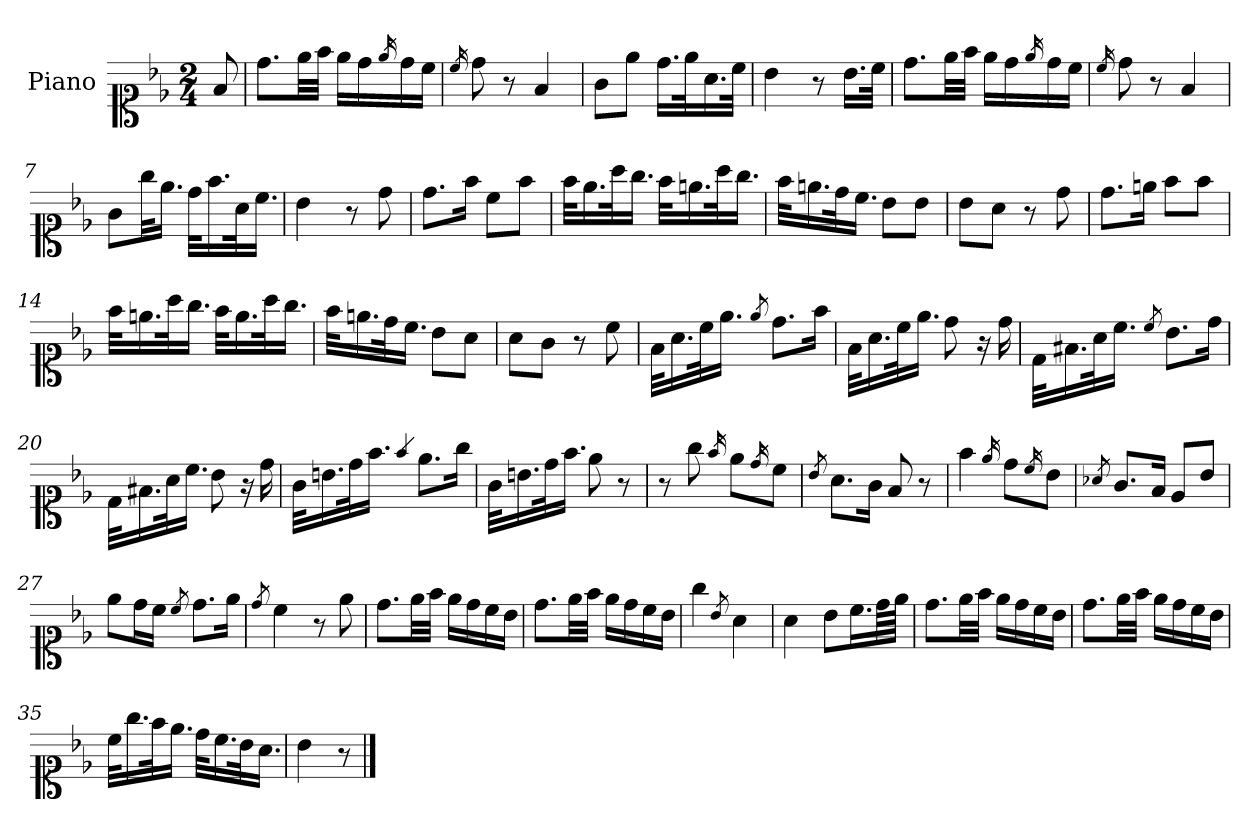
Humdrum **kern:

**kern
*part1
*staff1
*I"Piano
*I'Pno.
*clefC1
*k[b-e-]
*M2/4
=
8f/
=1
8.dd\L
32ee-\LL
32ff\JJJ
16ee-\LL
16dd\
16qee-/
16dd\
16cc\JJ
=2
16qcc/
8dd\
8r
4f/
=3
8g\L
8ee-\J
16.dd\LL
32ee-\K
16.a\
32cc\JJk
=4
4b-\
8r
16.b-\LL
32cc\JJk
=5
8.dd\L
32ee-\LL
32ff\JJJ
16ee-\LL
16dd\
16qee-/
16dd\
16cc\JJ
!!LO:LB:g=z
=6
16qcc/
8dd\
8r
4f/
=7
8g\L
32gg\KL
16.ee-\JJ
32dd\KLL
16.ff\
32a\K
16.cc\JJ
=8
4b-\
8r
8dd\
=9
8.dd\L
16ff\Jk
8cc\L
8ff\J
=10
32ff\KLL
16.ee-\
32aa\K
16.gg\JJ
32ff\KLL
16.een\
32aa\K
16.gg\JJ
!!LO:LB:g=z
=11
32ff\KLL
16.een\
32dd\K
16.cc\JJ
8b-\L
8b-\J
=12
8b-\L
8a\J
8r
8dd\
=13
8.dd\L
16een\Jk
8ff\L
8ff\J
=14
32ff\KLL
16.een\
32aa\K
16.gg\JJ
32ff\KLL
16.ee\
32aa\K
16.gg\JJ
=15
32ff\KLL
16.een\
32dd\K
16.cc\JJ
8b-\L
8a\J
!!LO:LB:g=z
=16
8a\L
8g\J
8r
8cc\
=17
32f\KLL
16.a\
32cc\K
16.ee-\JJ
8qee-/
8.dd\L
16ff\Jk
=18
32f\KLL
16.a\
32cc\K
16.ee-\JJ
8dd\
16r
16dd\
=19
32d\KLL
16.f#X\
32a\K
16.cc\JJ
8qcc/
8.b-\L
16dd\Jk
!!LO:LB:g=z
=20
32d\KLL
16.f#X\
32a\K
16.cc\JJ
8b-\
16r
16dd\
=21
32g\KLL
16.bn\
32dd\K
16.ff\JJ
4qff/
8.ee-\L
16gg\Jk
=22
32g\KLL
16.bn\
32dd\K
16.ff\JJ
8ee-\
8r
=23
8r
8gg\
16qff/
8ee-\L
16qdd/
8cc\J
=24
8qb-/
8.a\L
16g\Jk
8f/
8r
!!LO:LB:g=z
=25
4ff\
16qee-/
8dd\L
16qcc/
8b-\J
=26
8qa-X/
8.g/L
16f/Jk
8e-/L
8b-/J
=27
8ee-\L
16dd\L
16cc\JJ
8qcc/
8.dd\L
16ee-\Jk
=28
8qdd/
4cc\
8r
8ee-\
=29
8.dd\L
32ee-\LL
32ff\JJJ
16ee-\LL
16dd\
16cc\
16b-\JJ
=30
8.dd\L
32ee-\LL
32ff\JJJ
16ee-\LL
16dd\
16cc\
16b-\JJ
!!LO:LB:g=z
=31
4gg\
8qb-/
4a\
=32
4a\
8b-\L
16.cc\L
64dd\LL
64ee-\JJJJ
=33
8.dd\L
32ee-\LL
32ff\JJJ
16ee-\LL
16dd\
16cc\
16b-\JJ
=34
8.dd\L
32ee-\LL
32ff\JJJ
16ee-\LL
16dd\
16cc\
16b-\JJ
=35
32cc\KLL
16.gg\
32ff\K
16.ee-\JJ
32dd\KLL
16.cc\
32b-\K
16.a\JJ
=36
4b-\
8r
==
*-
